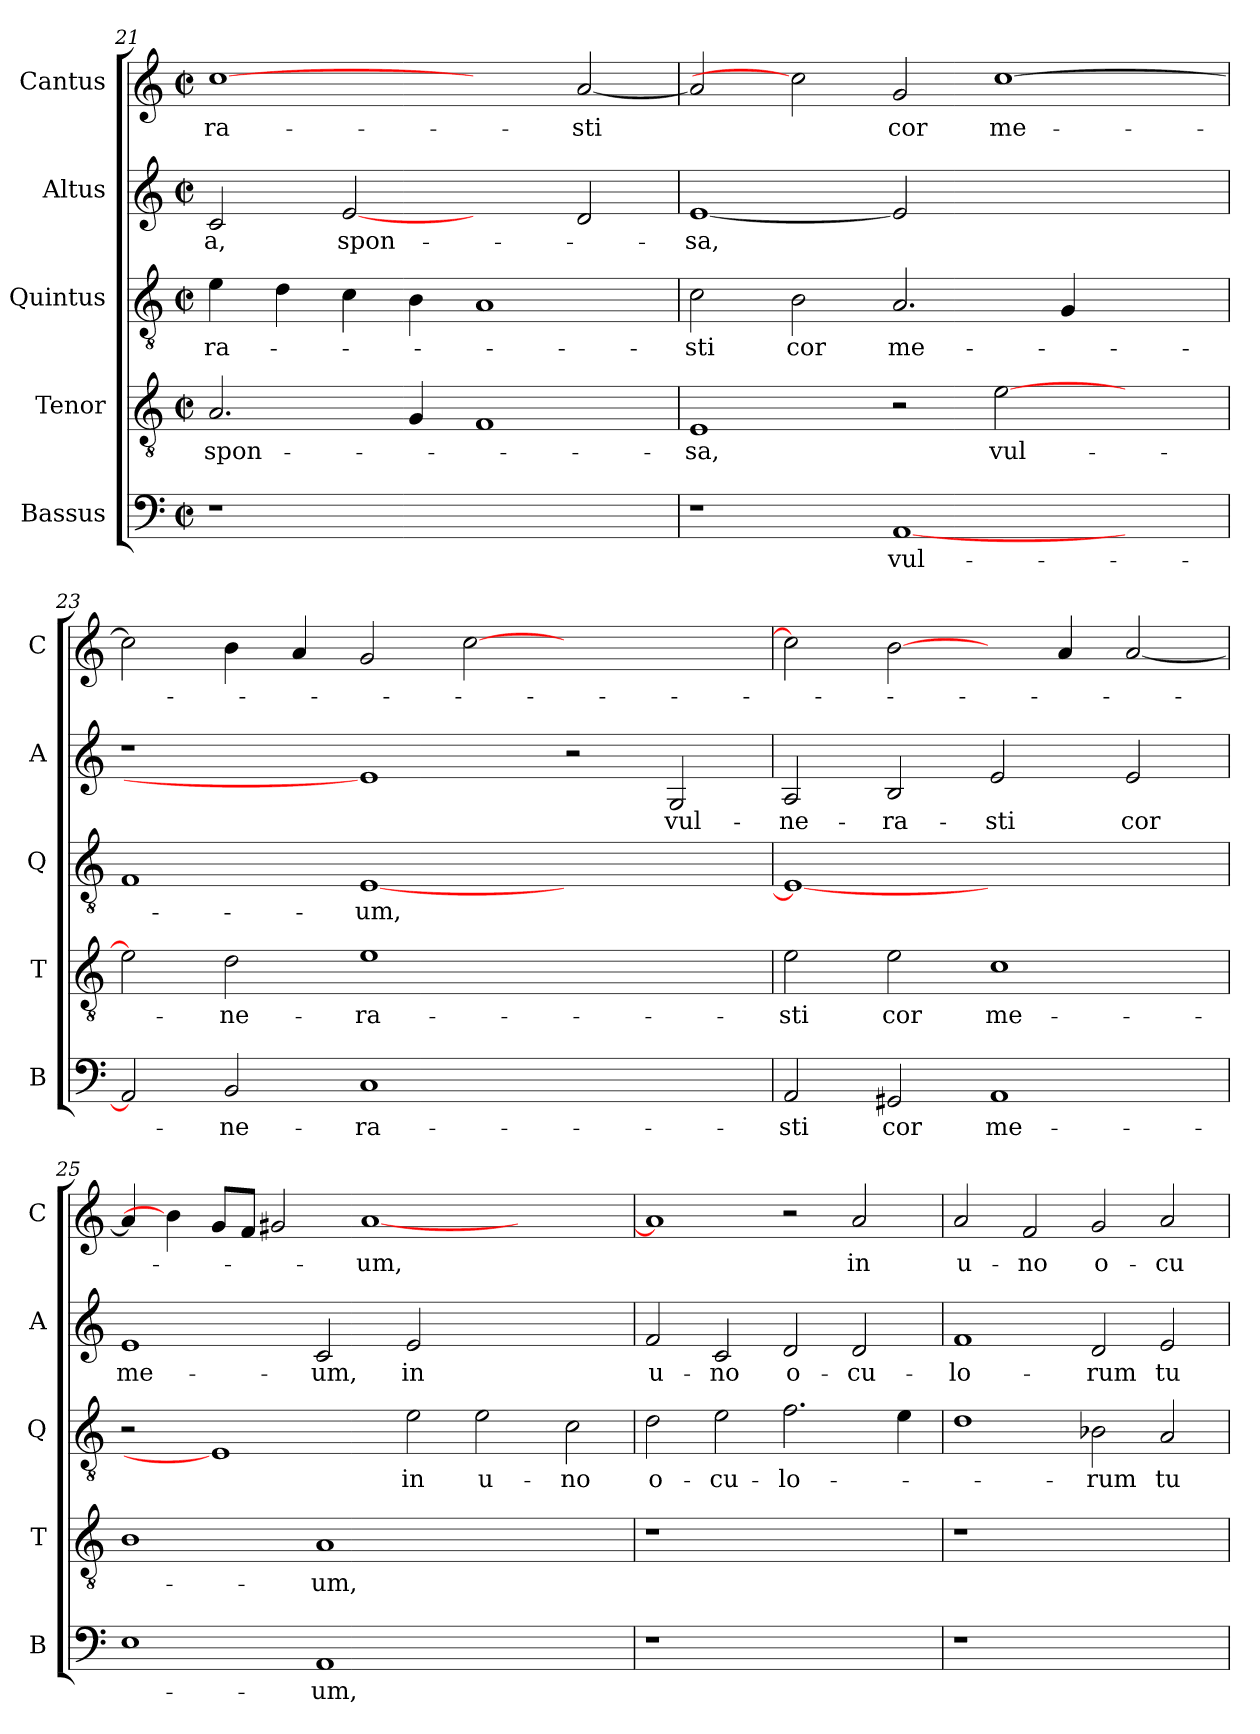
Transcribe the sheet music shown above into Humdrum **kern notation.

**kern	**text	**kern	**text	**kern	**text	**kern	**text	**kern	**text
*part5	*part5	*part4	*part4	*part3	*part3	*part2	*part2	*part1	*part1
*staff5	*staff5	*staff4	*staff4	*staff3	*staff3	*staff2	*staff2	*staff1	*staff1
*I"Bassus	*	*I"Tenor	*	*I"Quintus	*	*I"Altus	*	*I"Cantus	*
*I'B	*	*I'T	*	*I'Q	*	*I'A	*	*I'C	*
*clefF4	*	*clefGv2	*	*clefGv2	*	*clefG2	*	*clefG2	*
*k[]	*	*k[]	*	*k[]	*	*k[]	*	*k[]	*
*C:	*	*C:	*	*C:	*	*C:	*	*C:	*
*M2/2	*	*M2/2	*	*M2/2	*	*M2/2	*	*M2/2	*
*met(c|)	*	*met(c|)	*	*met(c|)	*	*met(c|)	*	*met(c|)	*
=21	=21	=21	=21	=21	=21	=21	=21	=21	=21
!	!	!	!LO:LY:b	!	!LO:LY:b	!	!LO:LY:b	!	!LO:LY:b
1r	.	2.A/	spon-	4e\	-ra-	2c/	-a,	[1cc	-ra-
.	.	.	.	4d\	.	.	.	.	.
!	!	!	!	!	!	!	!LO:LY:b	!	!
.	.	.	.	4c\	.	[2e	spon-	.	.
.	.	4G/	.	4B\	.	.	.	.	.
1ryy	.	1F	.	1A	.	2ryy	.	2ryy	.
!	!	!	!	!	!	!	!	!	!LO:LY:b
.	.	.	.	.	.	2d/	.	[2a/	-sti
=22	=22	=22	=22	=22	=22	=22	=22	=22	=22
!	!	!	!LO:LY:b	!	!LO:LY:b	!	!LO:LY:b	!	!
1r	.	1E	-sa,	2c\	-sti	[1e	-sa,	2a/]	.
!	!	!	!	!	!LO:LY:b	!	!	!	!
.	.	.	.	2B\	cor	.	.	2cc]	.
!	!LO:LY:b	!	!	!	!LO:LY:b	!	!	!	!LO:LY:b
[1AA	vul-	2r	.	2.A/	me-	2e]	.	2g/	cor
!	!	!	!LO:LY:b	!	!	!	!	!	!LO:LY:b
.	.	[2e\	vul-	.	.	1ryy	.	[1cc	me-
.	.	.	.	4G/	.	.	.	.	.
2ryy	.	2ryy	.	2ryy	.	.	.	.	.
=23	=23	=23	=23	=23	=23	=23	=23	=23	=23
2AA/]	.	2e\]	.	1F	.	1r	.	2cc\]	.
!	!LO:LY:b	!	!LO:LY:b	!	!	!	!	!	!
2BB/	-ne-	2d\	-ne-	.	.	.	.	4b\	.
.	.	.	.	.	.	.	.	4a/	.
!	!LO:LY:b	!	!LO:LY:b	!	!LO:LY:b	!	!	!	!
1C	-ra-	1e	-ra-	[1E	-um,	1e]	.	2g/	.
.	.	.	.	.	.	.	.	[2cc\	.
1ryy	.	1ryy	.	1ryy	.	2r	.	1ryy	.
!	!	!	!	!	!	!	!LO:LY:b	!	!
.	.	.	.	.	.	2G/	vul-	.	.
!!LO:PB:g=z
=24	=24	=24	=24	=24	=24	=24	=24	=24	=24
!	!LO:LY:b	!	!LO:LY:b	!	!	!	!LO:LY:b	!	!
2AA/	-sti	2e\	-sti	1E_	.	2A/	-ne-	2cc\]	.
!	!LO:LY:b	!	!LO:LY:b	!	!	!	!LO:LY:b	!	!
2GG#X/	cor	2e\	cor	.	.	2B/	-ra-	[2b\	.
!	!LO:LY:b	!	!LO:LY:b	!	!	!	!LO:LY:b	!	!
1AA	me-	1c	me-	1ryy	.	2e/	-sti	4ryy	.
.	.	.	.	.	.	.	.	4a/	.
!	!	!	!	!	!	!	!LO:LY:b	!	!
.	.	.	.	.	.	2e/	cor	[2a/	.
=25	=25	=25	=25	=25	=25	=25	=25	=25	=25
!	!	!	!	!	!	!	!LO:LY:b	!	!
1E	.	1B	.	2r	.	1e	me-	4a/]	.
.	.	.	.	.	.	.	.	4b\]	.
.	.	.	.	1E]	.	.	.	8g/L	.
.	.	.	.	.	.	.	.	8f/J	.
.	.	.	.	.	.	.	.	2g#X/	.
!	!LO:LY:b	!	!LO:LY:b	!	!	!	!LO:LY:b	!	!
1AA	-um,	1A	-um,	.	.	2c/	-um,	.	.
!	!	!	!	!	!	!	!	!	!LO:LY:b
.	.	.	.	.	.	.	.	[1a	-um,
!	!	!	!	!	!LO:LY:b	!	!LO:LY:b	!	!
.	.	.	.	2e\	in	2e/	in	.	.
!	!	!	!	!	!LO:LY:b	!	!	!	!
1ryy	.	1ryy	.	2e\	u-	1ryy	.	.	.
.	.	.	.	.	.	.	.	2.ryy	.
!	!	!	!	!	!LO:LY:b	!	!	!	!
.	.	.	.	2c\	-no	.	.	.	.
!!LO:LB:g=z
=26	=26	=26	=26	=26	=26	=26	=26	=26	=26
!	!	!	!	!	!LO:LY:b	!	!LO:LY:b	!	!
1r	.	1r	.	2d\	o-	2f/	u-	1a]	.
!	!	!	!	!	!LO:LY:b	!	!LO:LY:b	!	!
.	.	.	.	2e\	-cu-	2c/	-no	.	.
!	!	!	!	!	!LO:LY:b	!	!LO:LY:b	!	!
1ryy	.	1ryy	.	2.f\	-lo-	2d/	o-	2r	.
!	!	!	!	!	!	!	!LO:LY:b	!	!LO:LY:b
.	.	.	.	.	.	2d/	-cu-	2a/	in
.	.	.	.	4e\	.	.	.	.	.
=27	=27	=27	=27	=27	=27	=27	=27	=27	=27
!	!	!	!	!	!	!	!LO:LY:b	!	!LO:LY:b
1r	.	1r	.	1d	.	1f	-lo-	2a/	u-
!	!	!	!	!	!	!	!	!	!LO:LY:b
.	.	.	.	.	.	.	.	2f/	-no
!	!	!	!	!	!LO:LY:b	!	!LO:LY:b	!	!LO:LY:b
1ryy	.	1ryy	.	2B-X\	-rum	2d/	-rum	2g/	o-
!	!	!	!	!	!LO:LY:b	!	!LO:LY:b	!	!LO:LY:b
.	.	.	.	2A/	tu-	2e/	tu-	2a/	-cu-
=	=	=	=	=	=	=	=	=	=
*-	*-	*-	*-	*-	*-	*-	*-	*-	*-
